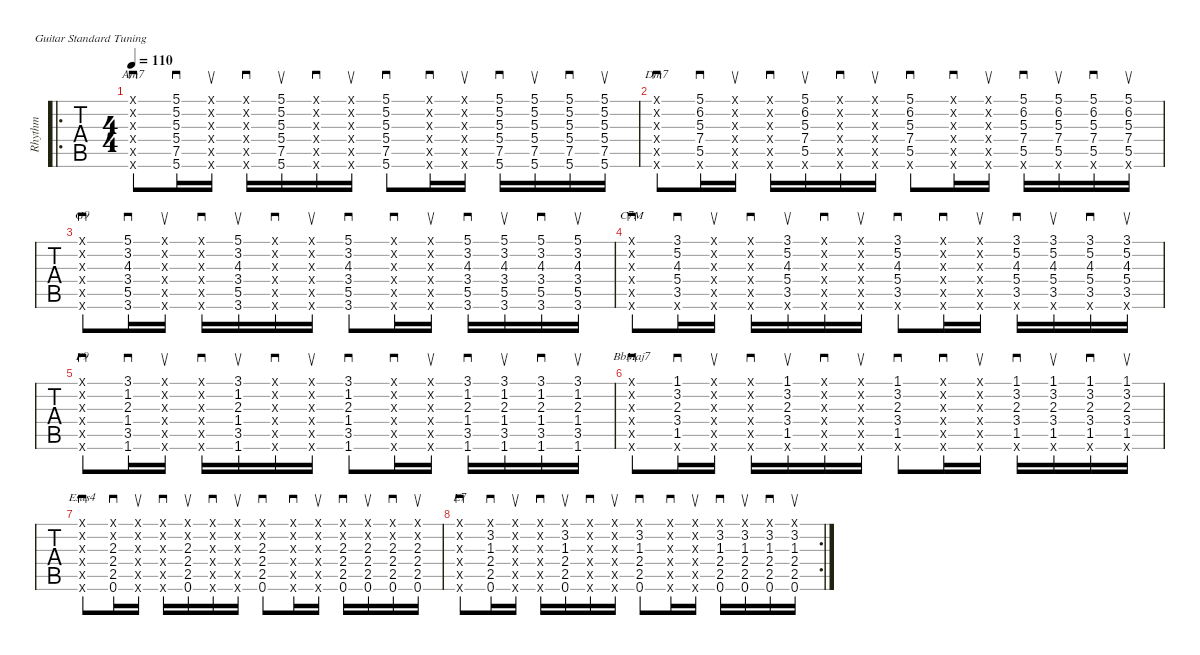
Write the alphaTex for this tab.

\defaultSystemsLayout 4
\hideDynamics
\bracketExtendMode nobrackets
\otherSystemsTrackNameOrientation horizontal
\track ("Rhythm" "Rhythm") {instrument electricguitarclean}
\staff {tabs}
\tuning (E4 B3 G3 D3 A2 E2)
\chord ("Am7" 5 5 5 5 7 5) {firstfret 5 showdiagram false showfingering false barre (5 5 5 5)}
\chord ("Dm7" 5 6 5 7 5 5) {firstfret 5 showdiagram false showfingering false barre (5 5 5)}
\chord ("G9" 5 3 4 3 5 3) {showdiagram false showfingering false barre (3 3)}
\chord ("C7M" 3 5 4 5 3 x) {showdiagram false showfingering false barre 3}
\chord ("F9" 3 1 2 1 3 1) {showdiagram false showfingering false barre (1 1)}
\chord ("BbMaj7" 1 3 2 3 1 x) {showdiagram false showfingering false barre 1}
\chord ("Esus4" x x 2 2 2 x) {showdiagram false showfingering false barre (2 2)}
\chord ("E7" x 3 1 2 2 0) {showdiagram false showfingering false}
\ro
\ts (4 4)
\tempo 110
\clef g2
\ks aminor
(0.6{x} 0.5{x} 0.4{x} 0.3{x} 0.2{x} 0.1{x}).8{sd ch "Am7" dy mf instrument electricguitarclean} (5.6 7.5 5.4 5.3 5.2 5.1).16{sd} (0.1{x} 0.2{x} 0.3{x} 0.4{x} 0.5{x} 0.6{x}).16{su} (0.1{x} 0.2{x} 0.3{x} 0.4{x} 0.5{x} 0.6{x}).16{sd} (5.6 7.5 5.4 5.3 5.2 5.1).16{su} (0.6{x} 0.5{x} 0.4{x} 0.3{x} 0.2{x} 0.1{x}).16{sd} (5.1{x} 5.2{x} 5.3{x} 7.4{x} 7.5{x} 5.6{x}).16{su} (5.1 5.2 5.3 5.4 7.5 5.6).8{sd} (0.6{x} 0.5{x} 0.4{x} 0.3{x} 0.2{x} 0.1{x}).16{sd} (5.1{x} 5.2{x} 5.3{x} 7.4{x} 7.5{x} 5.6{x}).16{su} (5.6 7.5 5.4 5.3 5.2 5.1).16{sd} (5.6 7.5 5.4 5.3 5.2 5.1).16{su} (5.6 7.5 5.4 5.3 5.2 5.1).16{sd} (5.6 7.5 5.4 5.3 5.2 5.1).16{su} |
(0.6{x} 0.5{x} 0.4{x} 0.3{x} 0.2{x} 0.1{x}).8{sd ch "Dm7"} (5.6{x} 5.5 7.4 5.3 6.2 5.1).16{sd} (0.1{x} 0.2{x} 0.3{x} 0.4{x} 0.5{x} 0.6{x}).16{su} (0.1{x} 0.2{x} 0.3{x} 0.4{x} 0.5{x} 0.6{x}).16{sd} (5.6{x} 5.5 7.4 5.3 6.2 5.1).16{su} (0.6{x} 0.5{x} 0.4{x} 0.3{x} 0.2{x} 0.1{x}).16{sd} (5.1{x} 5.2{x} 5.3{x} 7.4{x} 7.5{x} 5.6{x}).16{su} (5.1 6.2 5.3 7.4 5.5 5.6{x}).8{sd} (0.6{x} 0.5{x} 0.4{x} 0.3{x} 0.2{x} 0.1{x}).16{sd} (5.1{x} 5.2{x} 5.3{x} 7.4{x} 7.5{x} 5.6{x}).16{su} (5.6{x} 5.5 7.4 5.3 6.2 5.1).16{sd} (5.6{x} 5.5 7.4 5.3 6.2 5.1).16{su} (5.6{x} 5.5 7.4 5.3 6.2 5.1).16{sd} (5.6{x} 5.5 7.4 5.3 6.2 5.1).16{su} |
(0.6{x} 0.5{x} 0.4{x} 0.3{x} 0.2{x} 0.1{x}).8{sd ch "G9"} (3.6 5.5 3.4 4.3 3.2 5.1).16{sd} (0.1{x} 0.2{x} 0.3{x} 0.4{x} 0.5{x} 0.6{x}).16{su} (0.1{x} 0.2{x} 0.3{x} 0.4{x} 0.5{x} 0.6{x}).16{sd} (3.6 5.5 3.4 4.3 3.2 5.1).16{su} (0.6{x} 0.5{x} 0.4{x} 0.3{x} 0.2{x} 0.1{x}).16{sd} (5.1{x} 5.2{x} 5.3{x} 7.4{x} 7.5{x} 5.6{x}).16{su} (5.1 3.2 4.3 3.4 5.5 3.6).8{sd} (0.6{x} 0.5{x} 0.4{x} 0.3{x} 0.2{x} 0.1{x}).16{sd} (5.1{x} 5.2{x} 5.3{x} 7.4{x} 7.5{x} 5.6{x}).16{su} (3.6 5.5 3.4 4.3 3.2 5.1).16{sd} (3.6 5.5 3.4 4.3 3.2 5.1).16{su} (3.6 5.5 3.4 4.3 3.2 5.1).16{sd} (3.6 5.5 3.4 4.3 3.2 5.1).16{su} |
(0.6{x} 0.5{x} 0.4{x} 0.3{x} 0.2{x} 0.1{x}).8{sd ch "C7M"} (3.6{x} 3.5 5.4 4.3 5.2 3.1).16{sd} (0.1{x} 0.2{x} 0.3{x} 0.4{x} 0.5{x} 0.6{x}).16{su} (0.1{x} 0.2{x} 0.3{x} 0.4{x} 0.5{x} 0.6{x}).16{sd} (3.6{x} 3.5 5.4 4.3 5.2 3.1).16{su} (0.6{x} 0.5{x} 0.4{x} 0.3{x} 0.2{x} 0.1{x}).16{sd} (5.1{x} 5.2{x} 5.3{x} 7.4{x} 7.5{x} 5.6{x}).16{su} (3.1 5.2 4.3 5.4 3.5 3.6{x}).8{sd} (0.6{x} 0.5{x} 0.4{x} 0.3{x} 0.2{x} 0.1{x}).16{sd} (5.1{x} 5.2{x} 5.3{x} 7.4{x} 7.5{x} 5.6{x}).16{su} (3.6{x} 3.5 5.4 4.3 5.2 3.1).16{sd} (3.6{x} 3.5 5.4 4.3 5.2 3.1).16{su} (3.6{x} 3.5 5.4 4.3 5.2 3.1).16{sd} (3.6{x} 3.5 5.4 4.3 5.2 3.1).16{su} |
(0.6{x} 0.5{x} 0.4{x} 0.3{x} 0.2{x} 0.1{x}).8{sd ch "F9"} (1.6 3.5 1.4{acc #} 2.3 1.2 3.1).16{sd} (0.1{x} 0.2{x} 0.3{x} 0.4{x} 0.5{x} 0.6{x}).16{su} (0.1{x} 0.2{x} 0.3{x} 0.4{x} 0.5{x} 0.6{x}).16{sd} (1.6 3.5 1.4{acc #} 2.3 1.2 3.1).16{su} (0.6{x} 0.5{x} 0.4{x} 0.3{x} 0.2{x} 0.1{x}).16{sd} (5.1{x} 5.2{x} 5.3{x} 7.4{x} 7.5{x} 5.6{x}).16{su} (3.1 1.2 2.3 1.4{acc #} 3.5 1.6).8{sd} (0.6{x} 0.5{x} 0.4{x} 0.3{x} 0.2{x} 0.1{x}).16{sd} (5.1{x} 5.2{x} 5.3{x} 7.4{x} 7.5{x} 5.6{x}).16{su} (1.6 3.5 1.4{acc #} 2.3 1.2 3.1).16{sd} (1.6 3.5 1.4{acc #} 2.3 1.2 3.1).16{su} (1.6 3.5 1.4{acc #} 2.3 1.2 3.1).16{sd} (1.6 3.5 1.4{acc #} 2.3 1.2 3.1).16{su} |
(0.6{x} 0.5{x} 0.4{x} 0.3{x} 0.2{x} 0.1{x}).8{sd ch "BbMaj7"} (3.6{x} 1.5{acc #} 3.4 2.3 3.2 1.1).16{sd} (0.1{x} 0.2{x} 0.3{x} 0.4{x} 0.5{x} 0.6{x}).16{su} (0.1{x} 0.2{x} 0.3{x} 0.4{x} 0.5{x} 0.6{x}).16{sd} (3.6{x} 1.5{acc #} 3.4 2.3 3.2 1.1).16{su} (0.6{x} 0.5{x} 0.4{x} 0.3{x} 0.2{x} 0.1{x}).16{sd} (5.1{x} 5.2{x} 5.3{x} 7.4{x} 7.5{x} 5.6{x}).16{su} (1.1 3.2 2.3 3.4 1.5{acc #} 3.6{x}).8{sd} (0.6{x} 0.5{x} 0.4{x} 0.3{x} 0.2{x} 0.1{x}).16{sd} (5.1{x} 5.2{x} 5.3{x} 7.4{x} 7.5{x} 5.6{x}).16{su} (3.6{x} 1.5{acc #} 3.4 2.3 3.2 1.1).16{sd} (3.6{x} 1.5{acc #} 3.4 2.3 3.2 1.1).16{su} (3.6{x} 1.5{acc #} 3.4 2.3 3.2 1.1).16{sd} (3.6{x} 1.5{acc #} 3.4 2.3 3.2 1.1).16{su} |
(0.6{x} 0.5{x} 0.4{x} 0.3{x} 0.2{x} 0.1{x}).8{sd ch "Esus4"} (0.6 2.5 2.4 2.3 3.2{x} 1.1{x}).16{sd} (0.1{x} 0.2{x} 0.3{x} 0.4{x} 0.5{x} 0.6{x}).16{su} (0.1{x} 0.2{x} 0.3{x} 0.4{x} 0.5{x} 0.6{x}).16{sd} (0.6 2.5 2.4 2.3 3.2{x} 1.1{x}).16{su} (0.6{x} 0.5{x} 0.4{x} 0.3{x} 0.2{x} 0.1{x}).16{sd} (5.1{x} 5.2{x} 5.3{x} 7.4{x} 7.5{x} 5.6{x}).16{su} (1.1{x} 3.2{x} 2.3 2.4 2.5 0.6).8{sd} (0.6{x} 0.5{x} 0.4{x} 0.3{x} 0.2{x} 0.1{x}).16{sd} (5.1{x} 5.2{x} 5.3{x} 7.4{x} 7.5{x} 5.6{x}).16{su} (0.6 2.5 2.4 2.3 3.2{x} 1.1{x}).16{sd} (0.6 2.5 2.4 2.3 3.2{x} 1.1{x}).16{su} (0.6 2.5 2.4 2.3 3.2{x} 1.1{x}).16{sd} (0.6 2.5 2.4 2.3 3.2{x} 1.1{x}).16{su} |
\rc 2
(0.6{x} 0.5{x} 0.4{x} 0.3{x} 0.2{x} 0.1{x}).8{sd ch "E7"} (0.6 2.5 2.4 1.3{acc #} 3.2 1.1{x}).16{sd} (0.1{x} 0.2{x} 0.3{x} 0.4{x} 0.5{x} 0.6{x}).16{su} (0.1{x} 0.2{x} 0.3{x} 0.4{x} 0.5{x} 0.6{x}).16{sd} (0.6 2.5 2.4 1.3{acc #} 3.2 1.1{x}).16{su} (0.6{x} 0.5{x} 0.4{x} 0.3{x} 0.2{x} 0.1{x}).16{sd} (5.1{x} 5.2{x} 5.3{x} 7.4{x} 7.5{x} 5.6{x}).16{su} (1.1{x} 3.2 1.3{acc #} 2.4 2.5 0.6).8{sd} (0.6{x} 0.5{x} 0.4{x} 0.3{x} 0.2{x} 0.1{x}).16{sd} (5.1{x} 5.2{x} 5.3{x} 7.4{x} 7.5{x} 5.6{x}).16{su} (0.6 2.5 2.4 1.3{acc #} 3.2 1.1{x}).16{sd} (0.6 2.5 2.4 1.3{acc #} 3.2 1.1{x}).16{su} (0.6 2.5 2.4 1.3{acc #} 3.2 1.1{x}).16{sd} (0.6 2.5 2.4 1.3{acc #} 3.2 1.1{x}).16{su}
